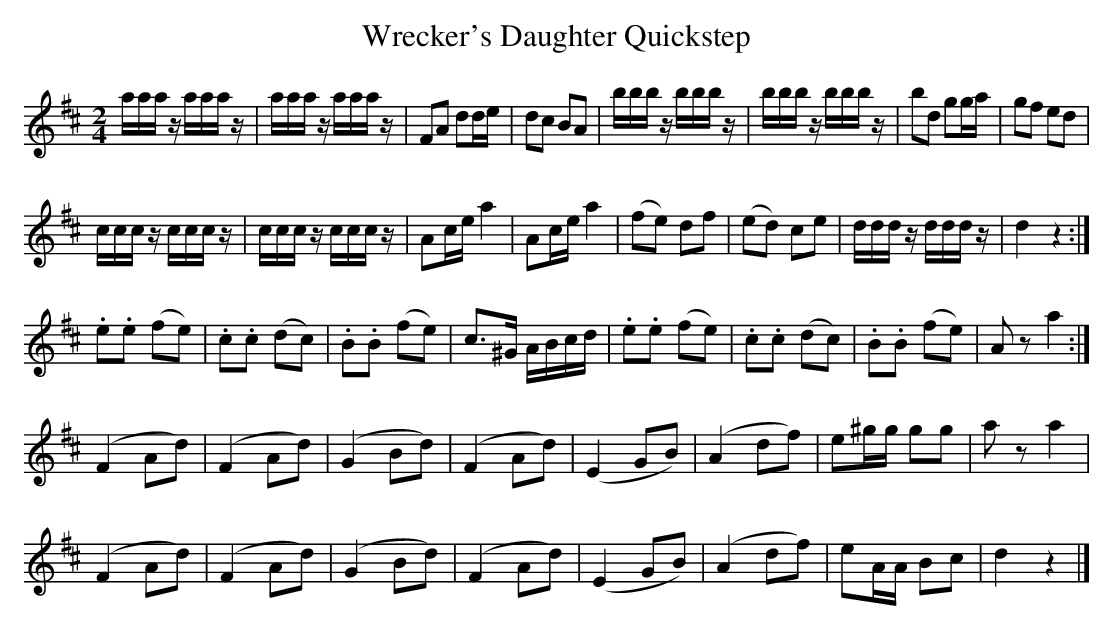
X:1
T:Wrecker's Daughter Quickstep
M:2/4
L:1/16
K:D
aaaz   aaaz | aaaz   aaaz | F2A2   d2de | d2c2  B2A2 |\
bbbz   bbbz | bbbz   bbbz | b2d2   g2ga | g2f2  e2d2 |
cccz   cccz | cccz   cccz | A2ce   a4   | A2ce  a4   |\
(f2e2)  d2f2 |(e2d2)  c2e2 | dddz   dddz | d4    z4  :|
.e2.e2 (f2e2)|.c2.c2 (d2c2)|.B2.B2 (f2e2)| c3^G  ABcd |\
.e2.e2 (f2e2)|.c2.c2 (d2c2)|.B2.B2 (f2e2)| A2z2  a4  :|
(F4     A2d2)|(F4     A2d2)|(G4     B2d2)|(F4    A2d2)|\
(E4     G2B2)|(A4     d2f2)| e2^gg  g2g2 | a2z2  a4   |
(F4     A2d2)|(F4     A2d2)|(G4     B2d2)|(F4    A2d2)|\
(E4     G2B2)|(A4     d2f2)| e2AA   B2c2 | d4    z4  |]
